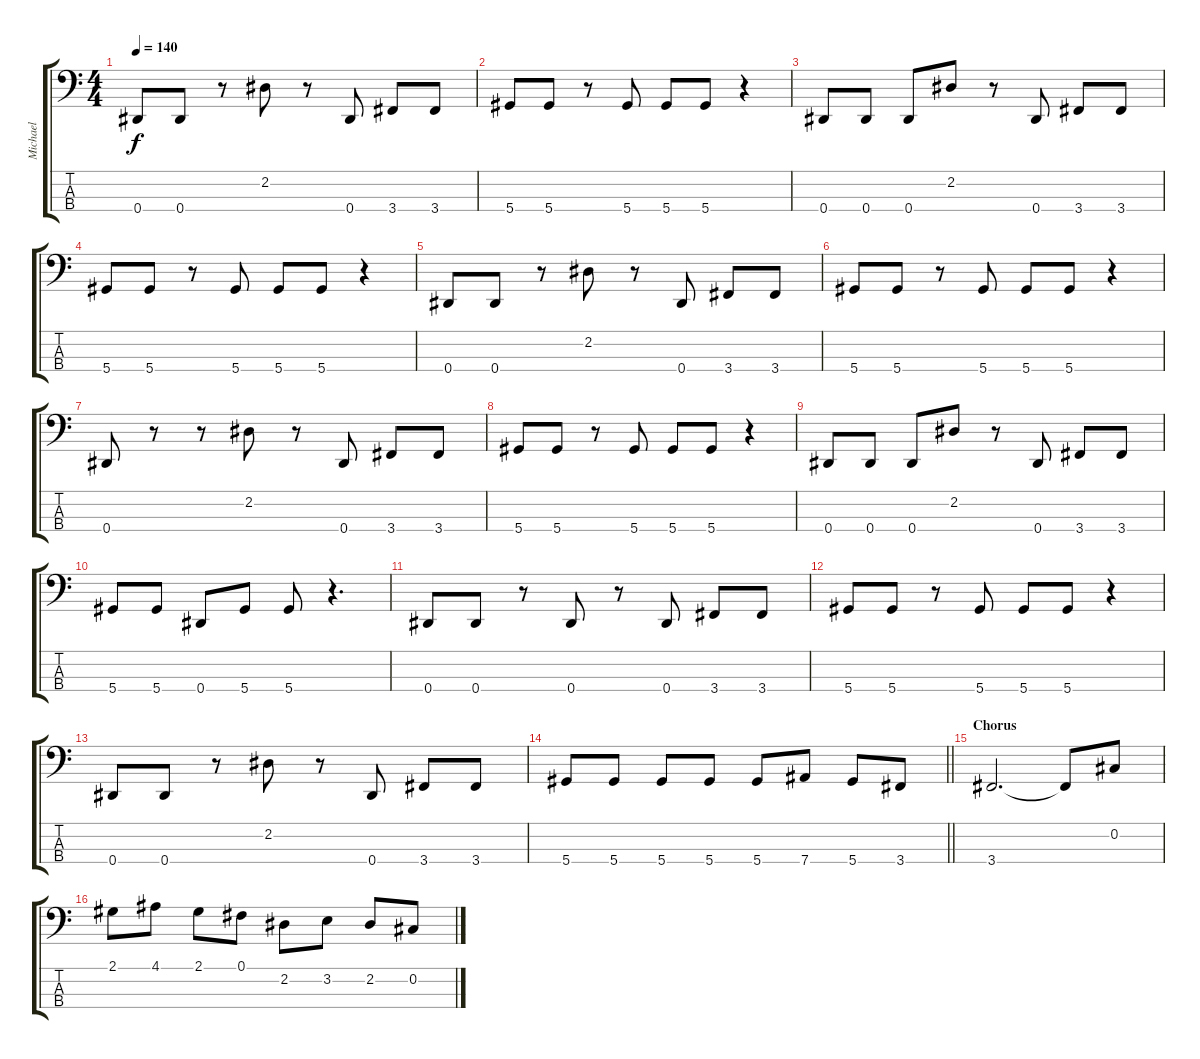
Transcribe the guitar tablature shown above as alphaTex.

\track ("Michael" "Michael") {instrument electricbassfinger}
\staff {score tabs}
\tuning (Gb2 Db2 Ab1 Eb1) {hide}
\ts (4 4)
\tempo 140
\clef f4
\ks c
0.4.8{dy f} 0.4.8 r.8 2.2.8 r.8 0.4.8 3.4.8 3.4.8 |
5.4.8 5.4.8 r.8 5.4.8 5.4.8 5.4.8 r.4 |
0.4.8 0.4.8 0.4.8 2.2.8 r.8 0.4.8 3.4.8 3.4.8 |
5.4.8 5.4.8 r.8 5.4.8 5.4.8 5.4.8 r.4 |
0.4.8 0.4.8 r.8 2.2.8 r.8 0.4.8 3.4.8 3.4.8 |
5.4.8 5.4.8 r.8 5.4.8 5.4.8 5.4.8 r.4 |
0.4.8 r.8 r.8 2.2.8 r.8 0.4.8 3.4.8 3.4.8 |
5.4.8 5.4.8 r.8 5.4.8 5.4.8 5.4.8 r.4 |
0.4.8 0.4.8 0.4.8 2.2.8 r.8 0.4.8 3.4.8 3.4.8 |
5.4.8 5.4.8 0.4.8 5.4.8 5.4.8 r.4{d} |
0.4.8 0.4.8 r.8 0.4.8 r.8 0.4.8 3.4.8 3.4.8 |
5.4.8 5.4.8 r.8 5.4.8 5.4.8 5.4.8 r.4 |
0.4.8 0.4.8 r.8 2.2.8 r.8 0.4.8 3.4.8 3.4.8 |
\barLineRight lightlight
5.4.8 5.4.8 5.4.8 5.4.8 5.4.8 7.4.8 5.4.8 3.4.8 |
\section ("" "Chorus")
3.4.2{d} 3.4{t}.8 0.2.8 |
2.1.8 4.1.8 2.1.8 0.1.8 2.2.8 3.2.8 2.2.8 0.2.8
